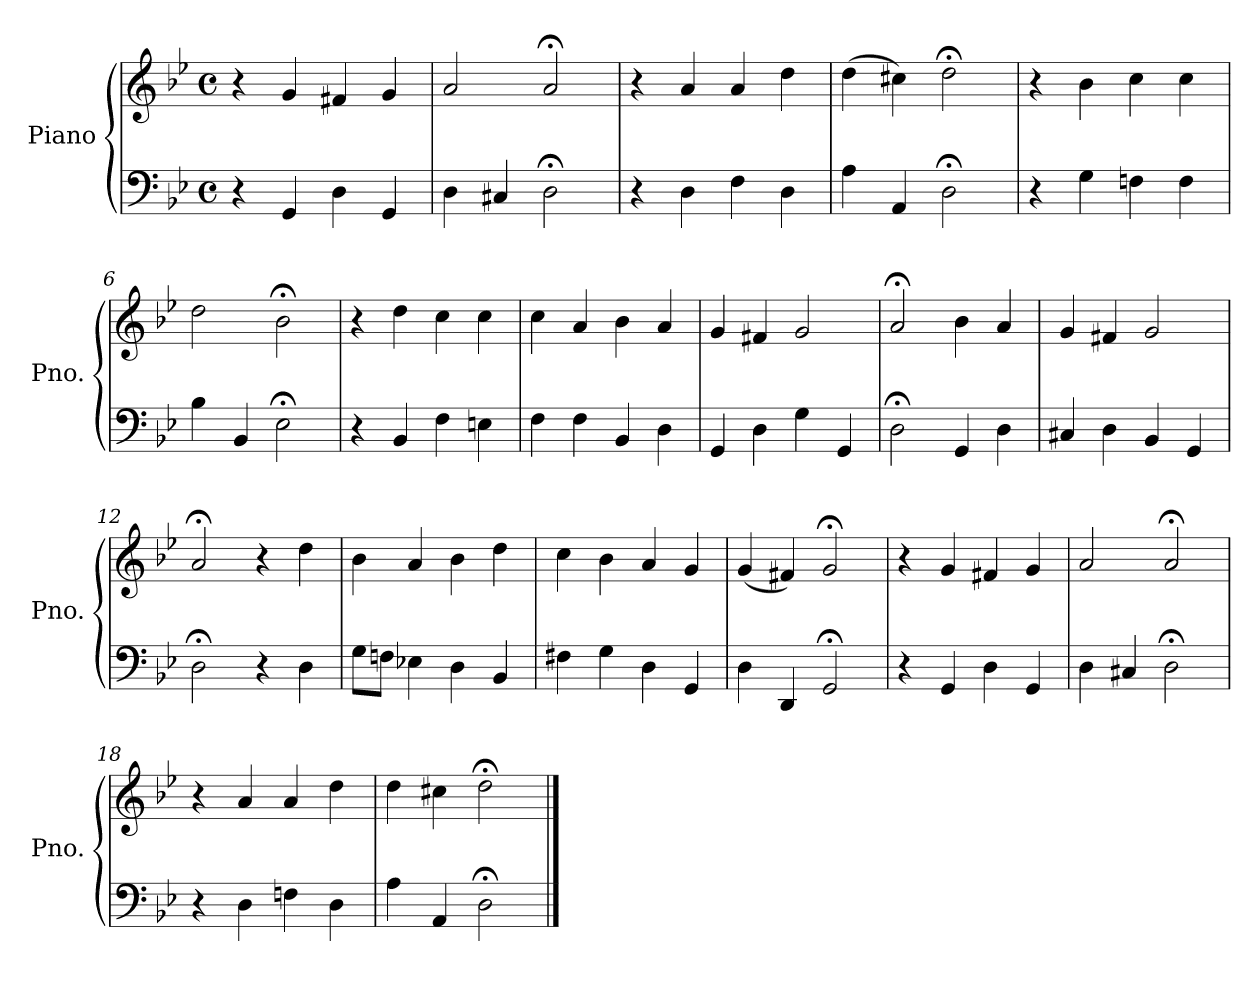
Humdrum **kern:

**kern	**kern
*part1	*part1
*staff2	*staff1
*I"Piano	*
*I'Pno.	*
*clefF4	*clefG2
*k[b-e-]	*k[b-e-]
*M4/4	*M4/4
*met(c)	*met(c)
=1	=1
4r	4r
4GG/	4g/
4D\	4f#X/
4GG/	4g/
=2	=2
4D\	2a/
4C#X/	.
2D;<\	2a;</
=3	=3
4r	4r
4D\	4a/
4F\	4a/
4D\	4dd\
=4	=4
4A\	(4dd\
4AA/	4cc#X\)
2D;<\	2dd;<\
=5	=5
4r	4r
4G\	4b-\
4Fn\	4cc\
4F\	4cc\
=6	=6
4B-\	2dd\
4BB-/	.
2E-;<\	2b-;<\
=7	=7
4r	4r
4BB-/	4dd\
4F\	4cc\
4En\	4cc\
=8	=8
4F\	4cc\
4F\	4a/
4BB-/	4b-\
4D\	4a/
!!LO:LB:g=z
=9	=9
4GG/	4g/
4D\	4f#X/
4G\	2g/
4GG/	.
=10	=10
2D;<\	2a;</
4GG/	4b-\
4D\	4a/
=11	=11
4C#X/	4g/
4D\	4f#X/
4BB-/	2g/
4GG/	.
=12	=12
2D;<\	2a;</
4r	4r
4D\	4dd\
=13	=13
8G\L	4b-\
8Fn\J	.
4E-X\	4a/
4D\	4b-\
4BB-/	4dd\
=14	=14
4F#X\	4cc\
4G\	4b-\
4D\	4a/
4GG/	4g/
=15	=15
4D\	(4g/
4DD/	4f#X/)
2GG;</	2g;</
!!LO:LB:g=z
=16	=16
4r	4r
4GG/	4g/
4D\	4f#X/
4GG/	4g/
=17	=17
4D\	2a/
4C#X/	.
2D;<\	2a;</
=18	=18
4r	4r
4D\	4a/
4Fn\	4a/
4D\	4dd\
=19	=19
4A\	4dd\
4AA/	4cc#X\
2D;<\	2dd;<\
==	==
*-	*-
